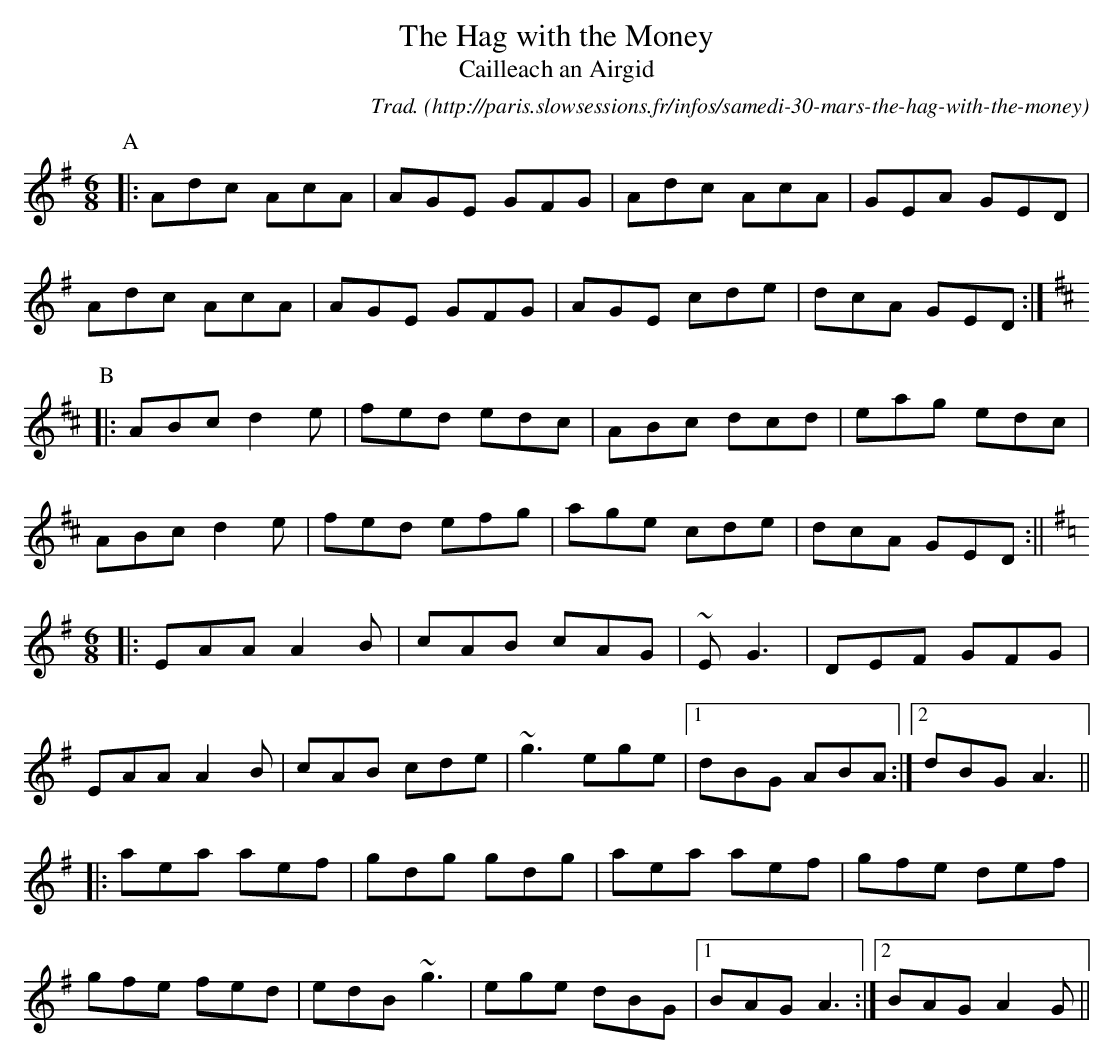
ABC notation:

X:1
T:Hag with the Money, The
O:http://paris.slowsessions.fr/infos/samedi-30-mars-the-hag-with-the-money
T:Cailleach an Airgid
C:Trad.
O:Ireland
M:6/8
L:1/8
K:Dmix
P:A
|:Adc AcA|AGE GFG|Adc AcA|GEA GED|
  Adc AcA|AGE GFG|AGE cde | dcA GED:|
K:D
P:B
|:ABc d2e|fed edc|ABc dcd|eag edc|
  ABc d2e|fed efg|age cde|dcA GED:||
M: 6/8
L: 1/8
K: Ador
|:EAA A2B|cAB cAG|~E G3|DEF GFG|
EAA A2B|cAB cde|~g3 ege|1 dBG ABA:|2 dBG A3||
|:aea aef|gdg gdg|aea aef|gfe def|
gfe fed | edB ~g3 | ege dBG |1 BAG A3 :|2 BAG A2G||
